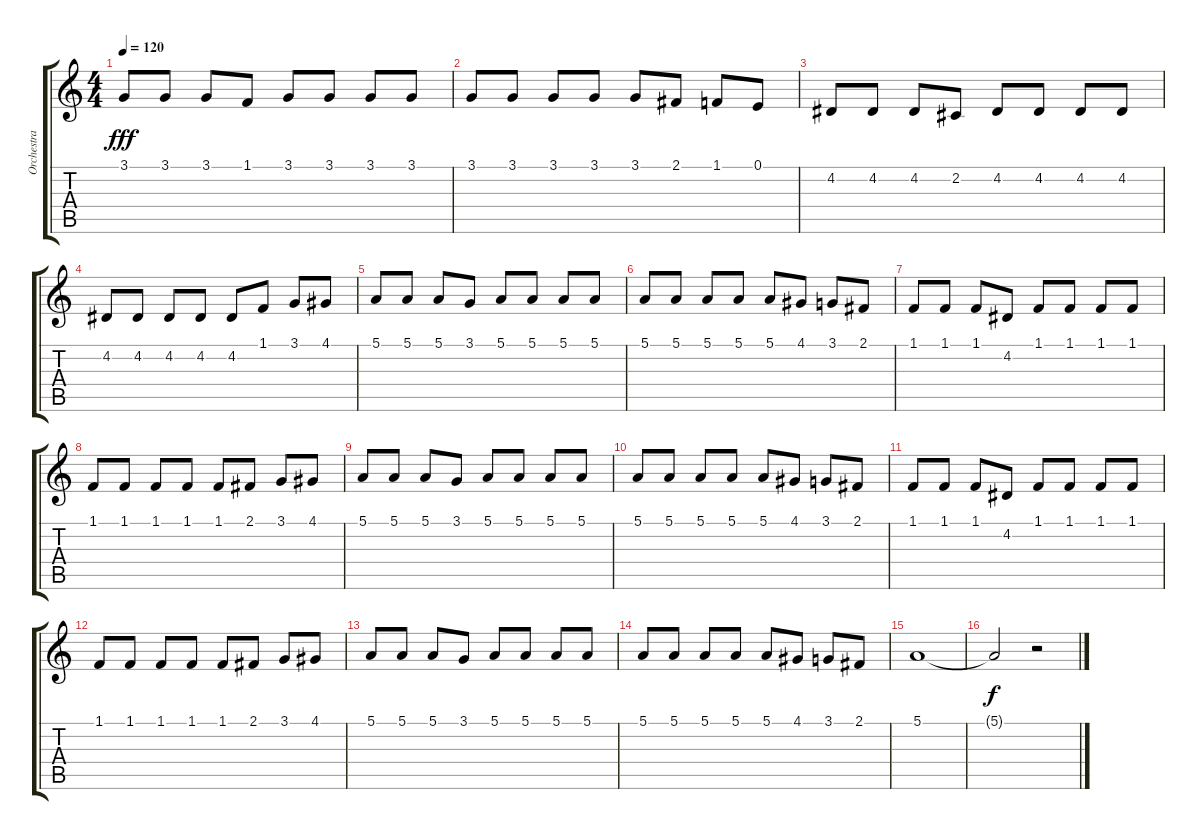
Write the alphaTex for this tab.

\track ("Orchestra" "Orchestra") {instrument orchestrahit}
\staff {score tabs}
\tuning (E4 B3 G3 D3 A2 E2) {hide}
\ts (4 4)
\tempo 120
\clef g2
\ks c
3.1.8{dy fff volume 15} 3.1.8{volume 15} 3.1.8 1.1.8 3.1.8 3.1.8 3.1.8 3.1.8 |
3.1.8 3.1.8 3.1.8 3.1.8 3.1.8 2.1.8 1.1.8 0.1.8 |
4.2.8{volume 15} 4.2.8{volume 15} 4.2.8 2.2.8 4.2.8 4.2.8 4.2.8 4.2.8 |
4.2.8 4.2.8 4.2.8 4.2.8 4.2.8 1.1.8 3.1.8 4.1.8 |
5.1.8{volume 15} 5.1.8{volume 15} 5.1.8 3.1.8 5.1.8 5.1.8 5.1.8 5.1.8 |
5.1.8 5.1.8 5.1.8 5.1.8 5.1.8 4.1.8 3.1.8 2.1.8 |
1.1.8 1.1.8 1.1.8 4.2.8 1.1.8 1.1.8 1.1.8 1.1.8 |
1.1.8 1.1.8 1.1.8 1.1.8 1.1.8 2.1.8 3.1.8 4.1.8 |
5.1.8 5.1.8 5.1.8 3.1.8 5.1.8 5.1.8 5.1.8 5.1.8 |
5.1.8 5.1.8 5.1.8 5.1.8 5.1.8 4.1.8 3.1.8 2.1.8 |
1.1.8 1.1.8 1.1.8 4.2.8 1.1.8 1.1.8 1.1.8 1.1.8 |
1.1.8 1.1.8 1.1.8 1.1.8 1.1.8 2.1.8 3.1.8 4.1.8 |
5.1.8 5.1.8 5.1.8 3.1.8 5.1.8 5.1.8 5.1.8 5.1.8 |
5.1.8 5.1.8 5.1.8 5.1.8 5.1.8 4.1.8 3.1.8 2.1.8 |
5.1.1{volume 16} |
5.1{t}.2{dy f} r.2
